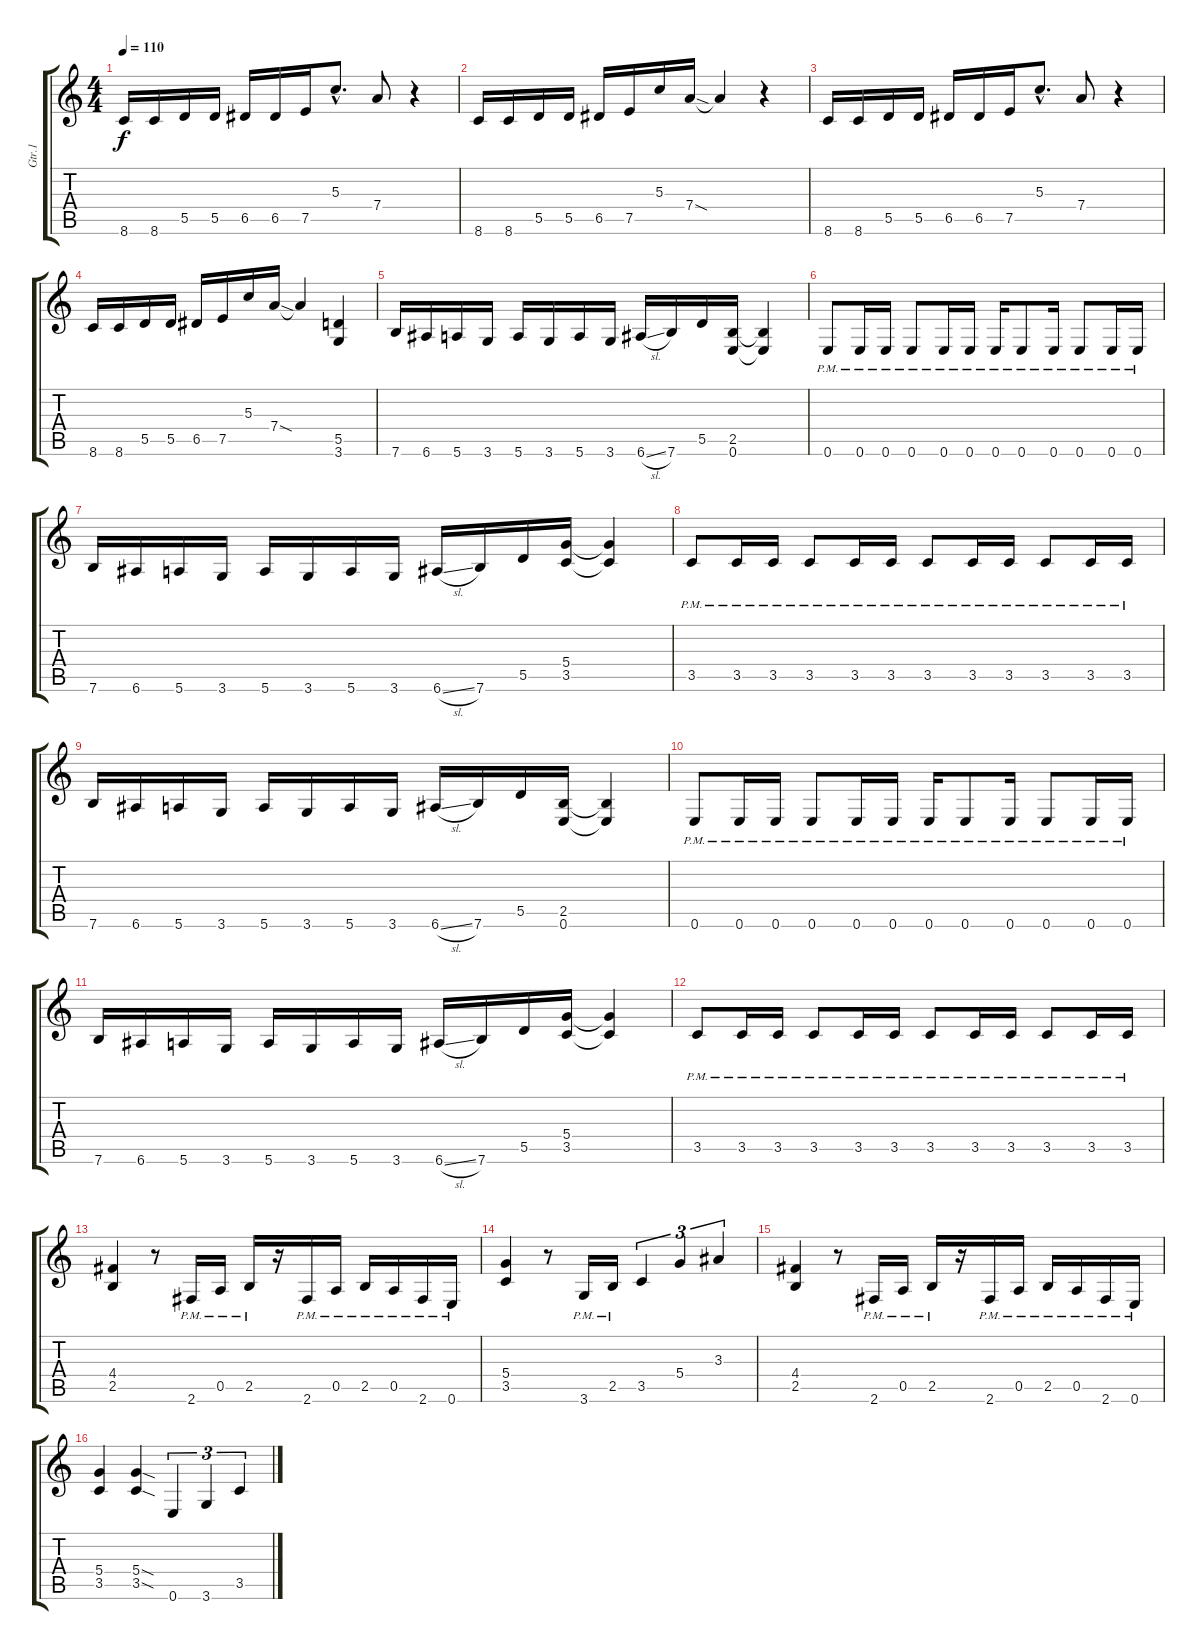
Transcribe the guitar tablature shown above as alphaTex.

\track ("Gtr.1" "Gtr.1") {instrument distortionguitar}
\staff {score tabs}
\tuning (E4 B3 G3 D3 A2 E2) {hide}
\ts (4 4)
\tempo 110
\clef g2
\ks c
8.6.16{dy f instrument distortionguitar} 8.6.16 5.5.16 5.5.16 6.5.16 6.5.16 7.5.16 5.3{hac}.8{d} 7.4.8 r.4 |
8.6.16 8.6.16 5.5.16 5.5.16 6.5.16 7.5.16 5.3.16 7.4{sod}.16 7.4{t}.4 r.4 |
8.6.16 8.6.16 5.5.16 5.5.16 6.5.16 6.5.16 7.5.16 5.3{hac}.8{d} 7.4.8 r.4 |
8.6.16 8.6.16 5.5.16 5.5.16 6.5.16 7.5.16 5.3.16 7.4{sod}.16 7.4{t}.4 (5.5 3.6).4 |
7.6.16 6.6.16 5.6.16 3.6.16 5.6.16 3.6.16 5.6.16 3.6.16 6.6{sl}.16 7.6.16 5.5.16 (2.5 0.6).16 (2.5{t} 0.6{t}).4 |
0.6{pm}.8 0.6{pm}.16 0.6{pm}.16 0.6{pm}.8 0.6{pm}.16 0.6{pm}.16 0.6{pm}.16 0.6{pm}.8 0.6{pm}.16 0.6{pm}.8 0.6{pm}.16 0.6{pm}.16 |
7.6.16 6.6.16 5.6.16 3.6.16 5.6.16 3.6.16 5.6.16 3.6.16 6.6{sl}.16 7.6.16 5.5.16 (5.4 3.5).16 (5.4{t} 3.5{t}).4 |
3.5{pm}.8 3.5{pm}.16 3.5{pm}.16 3.5{pm}.8 3.5{pm}.16 3.5{pm}.16 3.5{pm}.8 3.5{pm}.16 3.5{pm}.16 3.5{pm}.8 3.5{pm}.16 3.5{pm}.16 |
7.6.16 6.6.16 5.6.16 3.6.16 5.6.16 3.6.16 5.6.16 3.6.16 6.6{sl}.16 7.6.16 5.5.16 (2.5 0.6).16 (2.5{t} 0.6{t}).4 |
0.6{pm}.8 0.6{pm}.16 0.6{pm}.16 0.6{pm}.8 0.6{pm}.16 0.6{pm}.16 0.6{pm}.16 0.6{pm}.8 0.6{pm}.16 0.6{pm}.8 0.6{pm}.16 0.6{pm}.16 |
7.6.16 6.6.16 5.6.16 3.6.16 5.6.16 3.6.16 5.6.16 3.6.16 6.6{sl}.16 7.6.16 5.5.16 (5.4 3.5).16 (5.4{t} 3.5{t}).4 |
3.5{pm}.8 3.5{pm}.16 3.5{pm}.16 3.5{pm}.8 3.5{pm}.16 3.5{pm}.16 3.5{pm}.8 3.5{pm}.16 3.5{pm}.16 3.5{pm}.8 3.5{pm}.16 3.5{pm}.16 |
(4.4 2.5).4 r.8 2.6{pm}.16 0.5{pm}.16 2.5{pm}.16 r.16 2.6{pm}.16 0.5{pm}.16 2.5{pm}.16 0.5{pm}.16 2.6{pm}.16 0.6{pm}.16 |
(5.4 3.5).4 r.8 3.6{pm}.16 2.5{pm}.16 3.5.4{tu (3 2)} 5.4.4{tu (3 2)} 3.3.4{tu (3 2)} |
(4.4 2.5).4 r.8 2.6{pm}.16 0.5{pm}.16 2.5{pm}.16 r.16 2.6{pm}.16 0.5{pm}.16 2.5{pm}.16 0.5{pm}.16 2.6{pm}.16 0.6{pm}.16 |
(5.4 3.5).4 (5.4{sod} 3.5{sod}).4 0.6.4{tu (3 2)} 3.6.4{tu (3 2)} 3.5.4{tu (3 2)}
